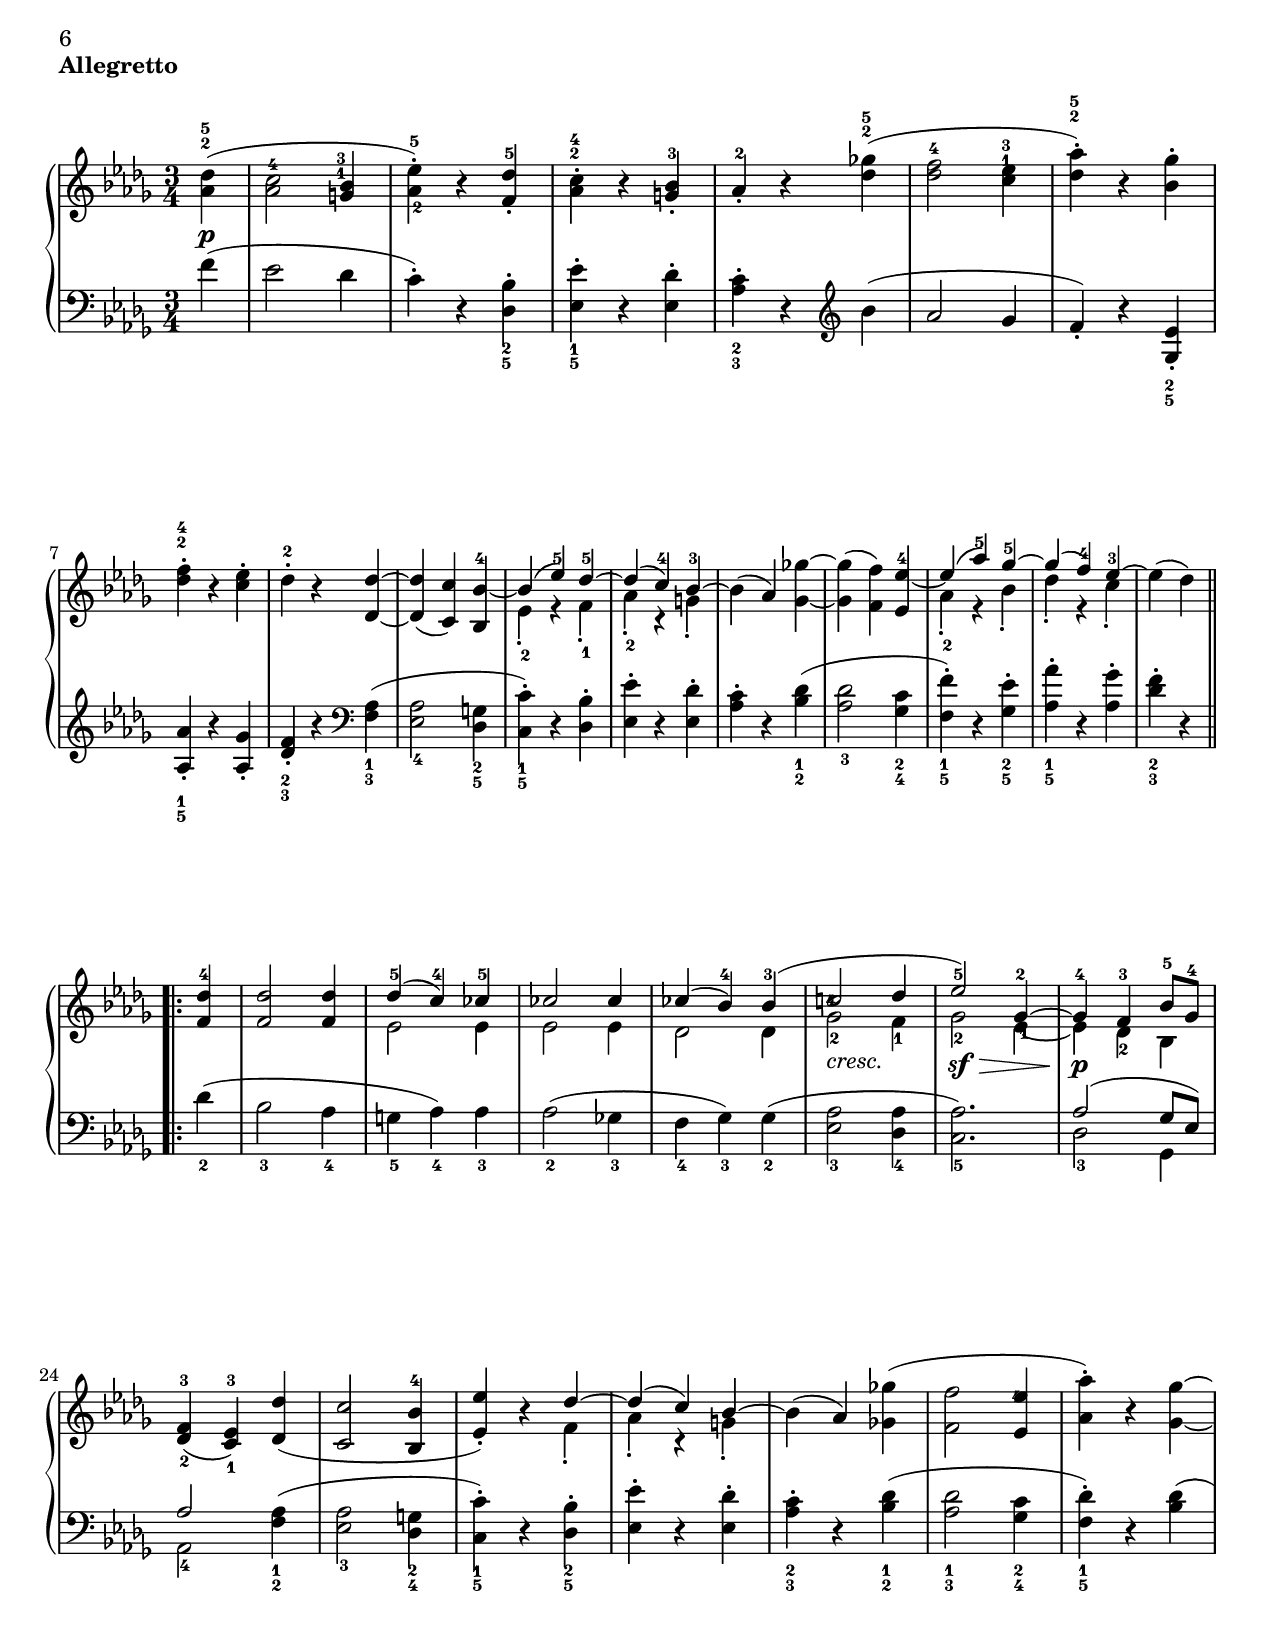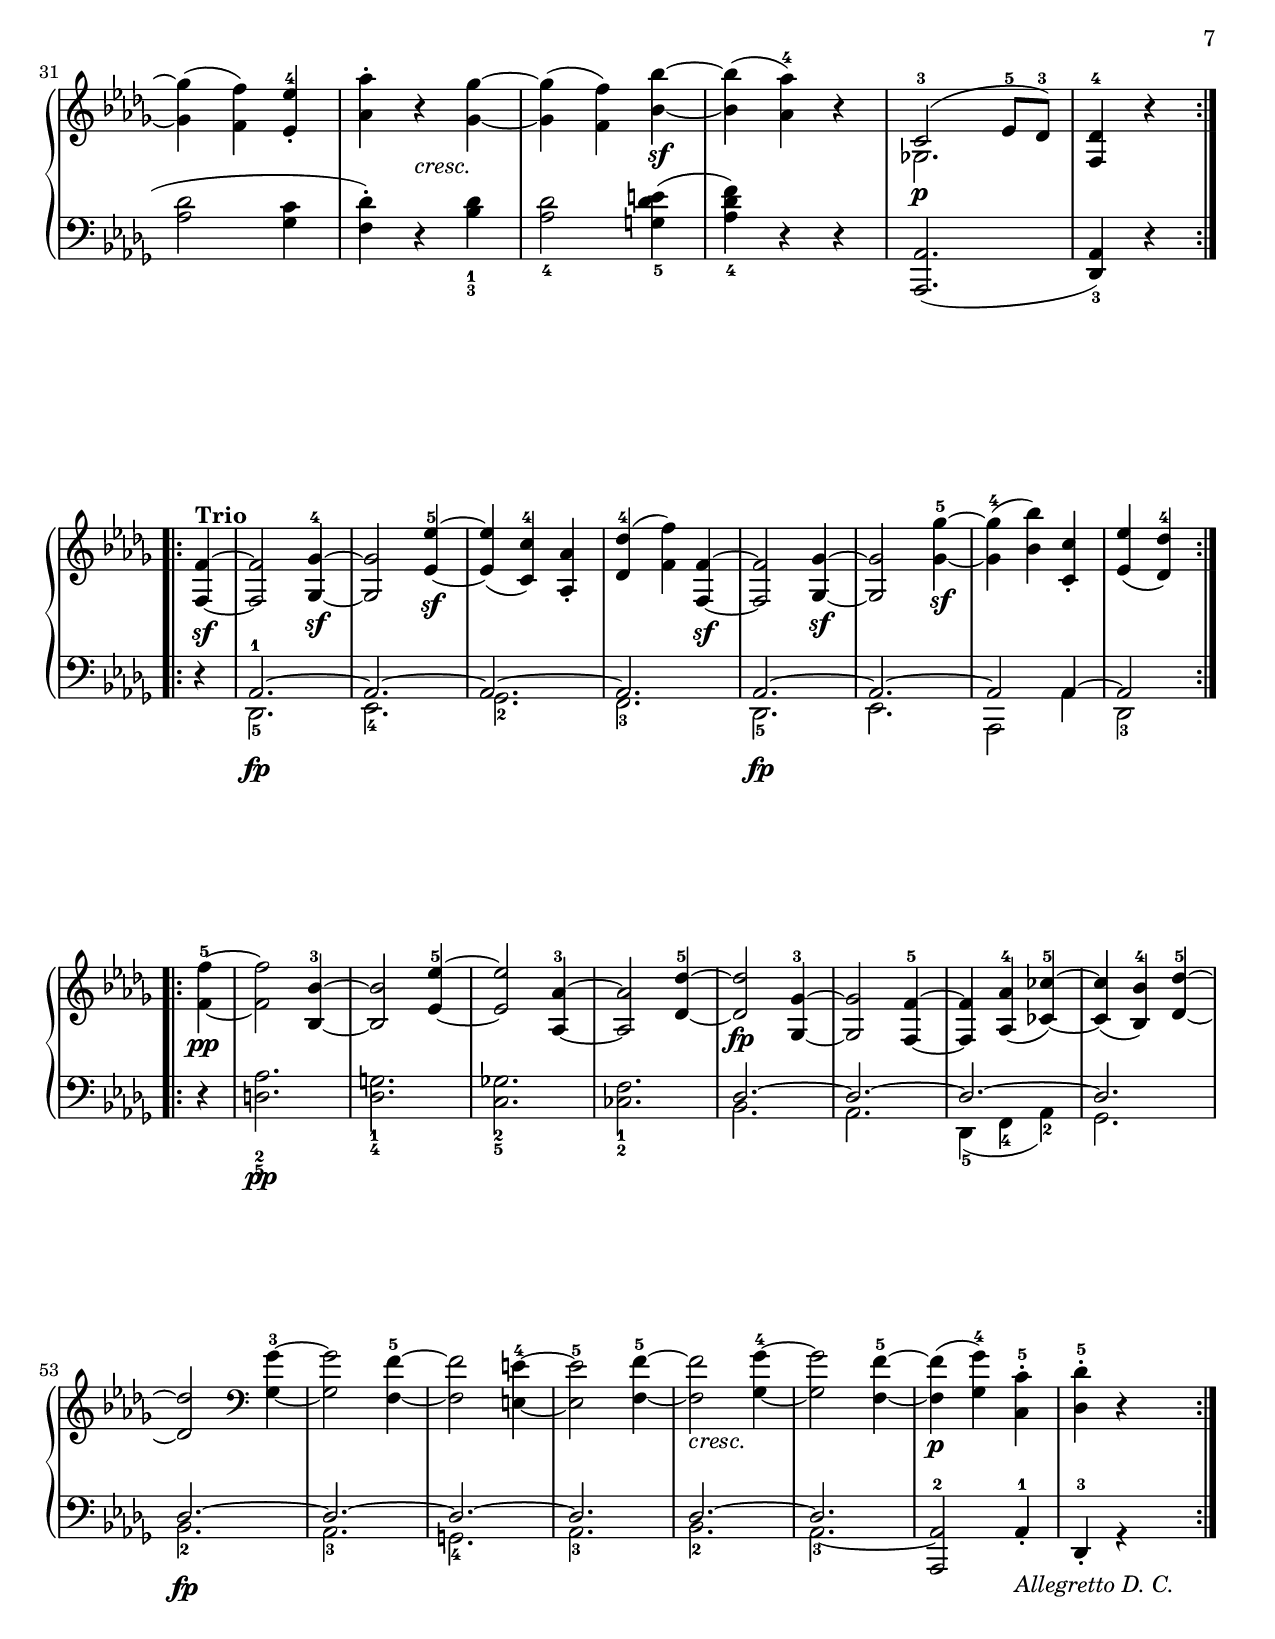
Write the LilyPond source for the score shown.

\version "2.10.16"

#(set-default-paper-size "letter" )

\header {
 piece = \markup { \bold "Allegretto" }

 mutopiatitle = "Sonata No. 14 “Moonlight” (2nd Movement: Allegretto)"
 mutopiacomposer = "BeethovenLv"
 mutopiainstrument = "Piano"
 date = "1802"
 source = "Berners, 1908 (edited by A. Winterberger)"
 
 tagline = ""
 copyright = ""
}

allUp = { \stemUp \slurUp \tieUp }
allDown = { \stemDown \slurDown \tieDown }
allNeutral = { \stemNeutral \slurNeutral \tieNeutral }

moveMarkup = #(define-music-function (parser location shift) (pair?)
#{
	\once \override TextScript #'extra-offset = $shift
#})

moveFingering = #(define-music-function (parser location shift) (pair?)
#{
	\once \override Fingering #'extra-offset = $shift
#})

moveDynamics = #(define-music-function (parser location shift) (pair?)
#{
	\once \override DynamicText #'extra-offset = $shift
#})

fingerfont =
{
	\once \override TextScript #'font-size = #-5
	\once \override TextScript #'font-encoding = #'fetaNumber
}

top =  \relative c' {
\override TextScript   #'padding = #2

 \key des \major
 \time 3/4
 \clef treble
 \partial 4
 
 \stemNeutral
 \moveMarkup #'(0 . -0.5) <des' as>4^\markup { \override #'(baseline-skip . 1.4) \finger \column { "5" "2" } }-\p-( |
 \moveFingering #'(0 . -1) <c as>2^4 \moveMarkup #'(-0.25 . -4) <bes g>4^\markup { \override #'(baseline-skip . 1.4) \finger \column { "3" "1" } } |		%1
 <es-\tweak #'extra-offset #'(0 . 0.5)-5 as,-\tweak #'extra-offset #'(0.25 . 1)-2>-.-) r <des f,>^5-. |
 \moveMarkup #'(0 . -1.5)<c as>^\markup { \override #'(baseline-skip . 1.4) \finger \column { "4" "2" } }-. r <bes g>-3-. |
 as-2-. r <ges'! des>^\markup { \override #'(baseline-skip . 1.4) \finger \column { "5" "2" } }-( |
 <f des>2-4 \moveMarkup #'(0 . -4.2) <es c>4^\markup { \override #'(baseline-skip . 1.4) \finger \column { "3" "1" } } |		%5
 <as des,>^\markup { \override #'(baseline-skip . 1.4) \finger \column { "5" "2" } }-.-) r <ges bes,>-. |
 \moveMarkup #'(0 . -1) <f des>^\markup { \override #'(baseline-skip . 1.4) \finger \column { "4" "2" } }-. r <es c>-. |
 des-2-. r <des des,> ~ |
 <des des,>-( <c c,>-) <bes bes,>-4 ~ |	%9
 << {
  \context Voice = "main" {
   \allUp
   bes-( es-5-) des-5 ~ |
   des-( c-4-) bes-3 ~ |
   \allNeutral
  }
 } \\ {
  es,-2-. r f-1-. |
  as-2-. r g-.
 } >>
 bes-( as-) <ges'! ges,> ~ |
 <ges ges,>-( <f f,>-) <es es,>-4 ~ |	%13
 << {
  \context Voice = "main" {
   \allUp
   es-( as-5-) ges-5 ~ |
   ges-( f-4-) es-3 ~ |
   \allNeutral
  }
 } \\ {
  as,-2-. r bes-. |
  des-. r c-. |
 } >>
 es-( des-)
 
 \repeat volta 2 {
  <des f,>-4 |
  <des f,>2 <des f,>4 |		%17
  << {
   des-5-( c-4-) ces-5 |
   ces2 ces4 |
   ces-( bes-4-) bes-3-( |
   \moveFingering #'(-0.3 . -2.5) c!2-4 \fingerfont \moveFingering #'(-0.1 . 0) des4-"5 - 4" |			%21 (1)
   es2-5-) ges,4-2 ~ |
   ges-4 f-3 bes8-5 ges-4 |
  } \\ {
   es2 es4 |
   es2 es4 |
   des2 des4 |
   \once \override TextScript #'extra-offset = #'(0 . -0.6) ges2-2_\markup {\italic "cresc."} f4-1 |	%21 (2)
   ges2-2-\sf-\> \moveFingering #'(0.4 . 1) es4-1 ~ |
   es-\p-\! des-2 bes |
  } >>
  <f'-3 des-\tweak #'extra-offset #'(0 . -0.6)-2>4-( <es-3 c-\tweak #'extra-offset #'(0 . -0.6)-1> ) <des' des,>-( |
  <c c,>2 <bes bes,>4-4 |		%25
  << {
  \context Voice = "main" {
    \allUp
    <es es,>-.-) r des ~ |
    des-( c-) bes ~ |
    \allNeutral
   }
  } \\ {
   s2 f4-. |
   as-. r g-. |
  } >>
  bes-( as-) <ges'! ges,!>-( |
  <f f,>2 \moveFingering #'(-0.3 . -1.5) <es es,>4-4 |		%29
  <as as,>-.-) r <ges ges,> ~ |
  <ges ges,>-( <f f,>-) <es es,>-4-. |
  \override TextScript   #'padding = #3
  <as as,>-. r_\markup {\italic "cresc."} <ges ges,> ~ |
  \revert TextScript #'padding
  <ges ges,>-( <f f,>-) <bes bes,>-\sf ~ |	%33
  <bes bes,>-( \moveFingering #'(0 . 0.5) <as as,>-4-) r |
  << { c,,2-3-( es8-5 des-3-) } \\ { ges,!2.-\p } >> |
  <des' f,>4-4 r
 }
 
 \repeat volta 2 {
  \moveDynamics #'(0 . -0.2) <f f,>^\markup {\bold "Trio"}-\sf ~ |
  <f f,>2 \moveDynamics #'(0 . -0.2) <ges ges,>4-4-\sf ~ |		%37
  <ges ges,>2 \moveDynamics #'(0 . -0.2) <es' es,>4-5-\sf ~ |
  <es es,>-( <c c,>-4-) <as as,>-. |
  <des des,>-4-( <f f,>-) \moveDynamics #'(0 . -0.2) <f, f,>-\sf ~ |
  <f f,>2 \moveDynamics #'(0 . -0.2) <ges ges,>4-\sf ~ |		%41
  <ges ges,>2 <ges' ges,>4-5-\sf ~ |
  \moveFingering #'(0 . 0.6) <ges ges,>-4-( <bes bes,>-) <c, c,>-. |
  <es es,>-( <des des,>-4-)
 }
 
 \repeat volta 2 {
  <f f,>-5-\pp ~ |
  <f f,>2 <bes, bes,>4-3 ~ |		%45
  <bes bes,>2 <es es,>4-5 ~ |
  <es es,>2 <as, as,>4-3 ~ |
  <as as,>2 <des des,>4-5 ~ |
  <des des,>2-\fp <ges, ges,>4-3 ~ |	%49
  <ges ges,>2 <f f,>4-5 ~ |
  <f f,> \slurDown <as as,>-4-( <ces ces,>-5-) ~ |
  <ces ces,>-( <bes bes,>-4-) \slurNeutral <des des,>-5 ~ |
  <des des,>2 \clef bass <ges, ges,>4-3 ~ |	%53
  <ges ges,>2 <f f,>4-5 ~ |
  <f f,>2 <e e,>4-4 ~ |
  <e e,>2-5 <f f,>4-5 ~ |
  <f f,>2_\markup {\italic "cresc."} <ges ges,>4-4 ~ |	%57
  <ges ges,>2 <f f,>4-5 ~ |
  <f f,>-\p-( \moveFingering #'(0 . 0.3) <ges ges,>-4-) <c, c,>-5-. |
  <des des,>-5-. r s
 }
}

bottom =  \relative c {
 \override TextScript   #'padding = #2
 \key des \major
 \time 3/4
 \clef bass
 \partial 4
 
 \stemNeutral
 f'4-( |
 es2 des4 |			%1
 c-.-) r \moveMarkup #'(0 . 1) <bes des,>_\markup { \override #'(baseline-skip . 1.4) \finger \column { "2" "5" } }-. |
 \moveMarkup #'(0 . 1) <es es,>_\markup { \override #'(baseline-skip . 1.4) \finger \column { "1" "5" } }-. r <des es,>-. |
 \moveMarkup #'(0 . 1) <c as>_\markup { \override #'(baseline-skip . 1.4) \finger \column { "2" "3" } }-. r
            \clef treble
            bes'-( |
 as2 ges4 |			%5
 f-.-) r \moveMarkup #'(0 . 1) <es ges,>_\markup { \override #'(baseline-skip . 1.4) \finger \column { "2" "5" } }-. | \break
 \moveMarkup #'(0 . 0.5)  <as as,>_\markup { \override #'(baseline-skip . 1.4) \finger \column { "1" "5" } }-. r <ges as,>-. |
 \moveMarkup #'(0 . 1) <f des>_\markup { \override #'(baseline-skip . 1.4) \finger \column { "2" "3" } }-. r
             \clef bass
             \moveMarkup #'(0 . 1) <as, f>_\markup { \override #'(baseline-skip . 1.4) \finger \column { "1" "3" } }-( |
 <as es>2_4 \moveMarkup #'(0 . 0.7) <g des>4_\markup { \override #'(baseline-skip . 1.4) \finger \column { "2" "5" } } |		%9
 \moveMarkup #'(0 . 0.7) <c c,>_\markup { \override #'(baseline-skip . 1.4) \finger \column { "1" "5" } }-.-) r <bes des,>-. |
 <es es,>-. r <des es,>-. | \noPageBreak
 \moveMarkup #'(0 . 1) <c as>-. r \moveMarkup #'(0 . 1) <des bes>_\markup { \override #'(baseline-skip . 1.4) \finger \column { "1" "2" } }-( |
 <des as>2_3 \moveMarkup #'(0 . 1) <c ges>4_\markup { \override #'(baseline-skip . 1.4) \finger \column { "2" "4" } } |		%13
 \moveMarkup #'(0 . 1) <f f,>_\markup { \override #'(baseline-skip . 1.4) \finger \column { "1" "5" } }-.-) r \moveMarkup #'(0 . 1) <es ges,>_\markup { \override #'(baseline-skip . 1.4) \finger \column { "2" "5" } }-. |
 \moveMarkup #'(0 . 1) <as as,>_\markup { \override #'(baseline-skip . 1.4) \finger \column { "1" "5" } }-. r <ges as,>-. |
 \moveMarkup #'(0 . 1) <f des>_\markup { \override #'(baseline-skip . 1.4) \finger \column { "2" "3" } }-. r \break
 
 \repeat volta 2 {
  des_2-( |
  bes2_3 as4_4 |			%17
  g_5 as_4-) as_3 |
  as2_2-( ges!4_3 |
  f_4 ges_3-) ges_2-( |
  <as es>2_3 <as des,>4_4 |		%21
  <as c,>2._5-) |
  << {
   as2-( ges8 es-) | \break
   as2
  } \\ {
   des,2_3 ges,4 |
   as2_4
  } >>
      \moveMarkup #'(0 . 1) <as' f>4_\markup { \override #'(baseline-skip . 1.4) \finger \column { "1" "2" } }-( |
  \moveMarkup #'(0 . 1) <as es>2_3 \moveMarkup #'(0 . 1) <g des>4_\markup { \override #'(baseline-skip . 1.4) \finger \column { "2" "4" } } |		%25
  \moveMarkup #'(0 . 1) <c c,>_\markup { \override #'(baseline-skip . 1.4) \finger \column { "1" "5" } }-.-) r \moveMarkup #'(0 . 1) <bes des,>_\markup { \override #'(baseline-skip . 1.4) \finger \column { "2" "5" } }-. |
  <es es,>-. r <des es,>-. |
  \moveMarkup #'(0 . 1) <c as>_\markup { \override #'(baseline-skip . 1.4) \finger \column { "2" "3" } }-. r \moveMarkup #'(0 . 1) <des bes>_\markup { \override #'(baseline-skip . 1.4) \finger \column { "1" "2" } }-( |
  \moveMarkup #'(0 . 1) <des as>2_\markup { \override #'(baseline-skip . 1.4) \finger \column { "1" "3" } } \moveMarkup #'(0 . 1) <c ges>4_\markup { \override #'(baseline-skip . 1.4) \finger \column { "2" "4" } } |		%29
  \moveMarkup #'(0 . 1) <des f,>_\markup { \override #'(baseline-skip . 1.4) \finger \column { "1" "5" } }-.-) r <des bes>-( | \pageBreak
  <des as>2 <c ges>4 |
  <des f,>-.-) r \moveMarkup #'(0 . 1) <des bes>_\markup { \override #'(baseline-skip . 1.4) \finger \column { "1" "3" } } |
  <des as>2_4 <e des g,>4_5-( |	%33
  <f des as>_4-) r r |
  \slurDown
  <as,, as,>2.-( |
  \moveFingering #'(0 . -0.6) <as des,>4_3-) r
  \slurNeutral \break \noPageBreak
 }
 
 \repeat volta 2 {
  r |
  << {
   as2.-1 ~ |		%37 (1)
   as ~ |
   as ~ |
   as |
   as ~ |		%41 (1)
   as ~ |
   as2 as4 ~ |
   as2
  } \\ {
   \moveDynamics #'(0 . -1.3) des,2._5-\fp |		%37 (2)
   es_4 |
   ges_2 |
   f_3 |
   \moveDynamics #'(0 . -1.3) des_5-\fp |		%41 (2)
   \moveFingering #'(0 . -0.2) \fingerfont es_"3 - 2" |
   as,2 as'4
   des,2-3
  } >>
 } \break \noPageBreak
 
 \repeat volta 2 {
  r4 |
  \moveDynamics #'(0 . -3.3) \moveMarkup #'(0 . 1) <as'' d,>2._\markup { \override #'(baseline-skip . 1.4) \finger \column { "2" "5" } }-\pp |	%45
  \moveMarkup #'(0 . 1) <g des>_\markup { \override #'(baseline-skip . 1.4) \finger \column { "1" "4" } } |
  \moveMarkup #'(0 . 1) <ges! c,>_\markup { \override #'(baseline-skip . 1.4) \finger \column { "2" "5" } } |
  \moveMarkup #'(0 . 1) <f ces>_\markup { \override #'(baseline-skip . 1.4) \finger \column { "1" "2" } } |
  << {
   \fingerfont des^"2 - 1" ~ |		%49 (1)
   des ~ |
   des ~ |
   des | \break
   des ~ |		%53 (1)
   des ~ | 
   des ~ |
   des |
   des ~ |		%57 (1)
   des |
   s2. |
   s2.
  } \\ {
   \fingerfont bes2._"5 - 2" |		%49 (2)
   \fingerfont as_"3 - 2" |
   des,4_5-( f_4 as_2-) |
   \fingerfont ges2._"3 - 4" |
   \moveDynamics #'(0 . -1.3) bes_2-\fp |	%53 (2)
   as_3 |
   g_4 |
   as_3 |
   bes_2 |		%57 (2)
   as_3 ~ |
   \allNeutral
   \override TextScript   #'padding = #3
   \moveMarkup #'(4 . 0) <as as,>2^2 as4^1-.-\markup {\italic "Allegretto D. C."} |
   \revert TextScript #'padding
   des,^3-. r s
  } >>
 }
}
\book
{
\paper
{
%	annotate-spacing = ##t
	ragged-bottom = ##f
	ragged-last-bottom = ##f
	top-margin = 5\mm
	bottom-margin = 5\mm
	
first-page-number = 6
print-first-page-number = ##t
	
	next-space = 0\mm
	head-separation = 0\mm
}
\score {
 
	
	\new PianoStaff \with { \override VerticalAlignment #'forced-distance = #14 } <<
  \context Staff = "up" <<
  \set Staff.midiInstrument = #"acoustic grand"
   \context Voice = "main" { \override Fingering #'avoid-slur = #'none \top }
  >>
  \context Staff = "down" <<
   \set Staff.midiInstrument = #"acoustic grand"
   \override Fingering #'avoid-slur = #'none \bottom
  >>
 >>

 \layout {indent=0\mm
	
	 
	 ragged-bottom = ##f
	ragged-last-bottom = ##f
	top-margin = 5\mm
	bottom-margin = 5\mm
	
	 next-space = 0\mm
	head-separation = 0\mm
	 }
 
 \midi {
  %\tempo 4 = 228
  \context{
   \Voice
   \remove Dynamic_performer
  }
 }
}
}